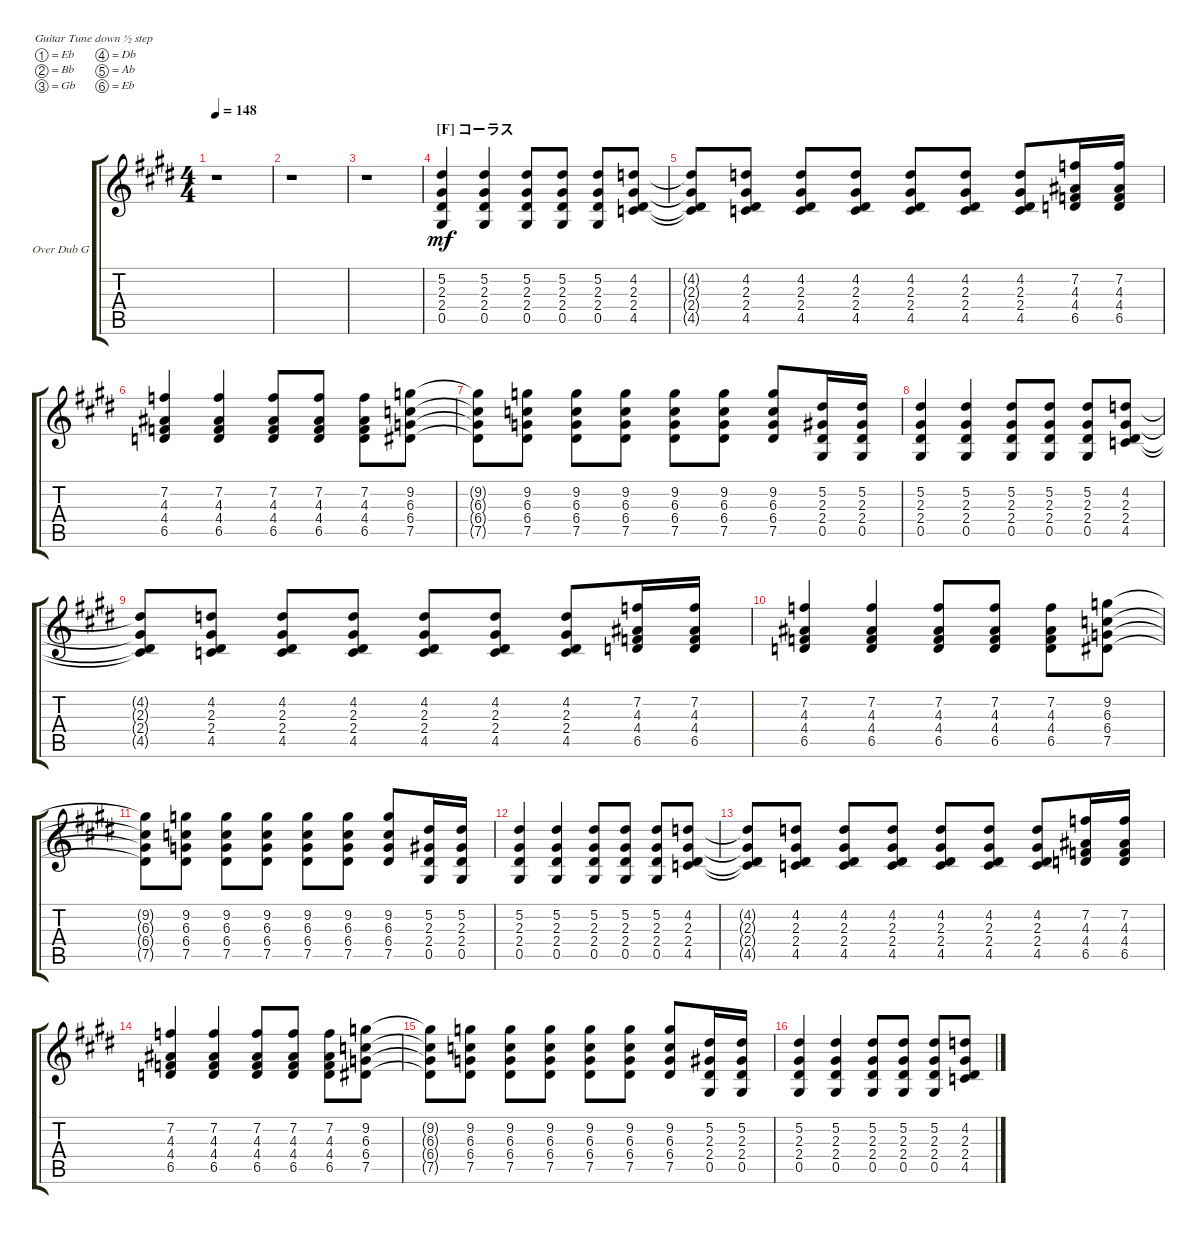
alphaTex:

\bracketExtendMode groupsimilarinstruments
\firstSystemTrackNameOrientation horizontal
\otherSystemsTrackNameOrientation horizontal
\track ("Over Dub Guitar" "Over Dub G") {instrument acousticguitarnylon}
\staff {score tabs}
\tuning (Eb4 Bb3 Gb3 Db3 Ab2 Eb2)
\ts (4 4)
\tempo 148
\clef g2
\ks e
r.1{dy mf} |
r.1 |
r.1 |
\section ("F" "コーラス")
(0.5 2.4 2.3 5.2).4 (0.5 2.4 2.3 5.2).4 (0.5 2.4 2.3 5.2).8 (0.5 2.4 2.3 5.2).8 (0.5 2.4 2.3 5.2).8 (4.5 2.4 2.3 4.2).8 |
(4.5{t} 2.4{t} 2.3{t} 4.2{t}).8 (4.5 2.4 2.3 4.2).8 (4.5 2.4 2.3 4.2).8 (4.5 2.4 2.3 4.2).8 (4.5 2.4 2.3 4.2).8 (4.5 2.4 2.3 4.2).8 (4.5 2.4 2.3 4.2).8 (6.5 4.4 4.3 7.2).16 (6.5 4.4 4.3 7.2).16 |
(6.5 4.4 4.3 7.2).4 (6.5 4.4 4.3 7.2).4 (6.5 4.4 4.3 7.2).8 (6.5 4.4 4.3 7.2).8 (6.5 4.4 4.3 7.2).8 (7.5 6.4 6.3 9.2).8 |
(7.5{t} 6.4{t} 6.3{t} 9.2{t}).8 (7.5 6.4 6.3 9.2).8 (7.5 6.4 6.3 9.2).8 (7.5 6.4 6.3 9.2).8 (7.5 6.4 6.3 9.2).8 (7.5 6.4 6.3 9.2).8 (7.5 6.4 6.3 9.2).8 (0.5 2.4 2.3 5.2).16 (0.5 2.4 2.3 5.2).16 |
(0.5 2.4 2.3 5.2).4 (0.5 2.4 2.3 5.2).4 (0.5 2.4 2.3 5.2).8 (0.5 2.4 2.3 5.2).8 (0.5 2.4 2.3 5.2).8 (4.5 2.4 2.3 4.2).8 |
(4.5{t} 2.4{t} 2.3{t} 4.2{t}).8 (4.5 2.4 2.3 4.2).8 (4.5 2.4 2.3 4.2).8 (4.5 2.4 2.3 4.2).8 (4.5 2.4 2.3 4.2).8 (4.5 2.4 2.3 4.2).8 (4.5 2.4 2.3 4.2).8 (6.5 4.4 4.3 7.2).16 (6.5 4.4 4.3 7.2).16 |
(6.5 4.4 4.3 7.2).4 (6.5 4.4 4.3 7.2).4 (6.5 4.4 4.3 7.2).8 (6.5 4.4 4.3 7.2).8 (6.5 4.4 4.3 7.2).8 (7.5 6.4 6.3 9.2).8 |
(7.5{t} 6.4{t} 6.3{t} 9.2{t}).8 (7.5 6.4 6.3 9.2).8 (7.5 6.4 6.3 9.2).8 (7.5 6.4 6.3 9.2).8 (7.5 6.4 6.3 9.2).8 (7.5 6.4 6.3 9.2).8 (7.5 6.4 6.3 9.2).8 (0.5 2.4 2.3 5.2).16 (0.5 2.4 2.3 5.2).16 |
(0.5 2.4 2.3 5.2).4 (0.5 2.4 2.3 5.2).4 (0.5 2.4 2.3 5.2).8 (0.5 2.4 2.3 5.2).8 (0.5 2.4 2.3 5.2).8 (4.5 2.4 2.3 4.2).8 |
(4.5{t} 2.4{t} 2.3{t} 4.2{t}).8 (4.5 2.4 2.3 4.2).8 (4.5 2.4 2.3 4.2).8 (4.5 2.4 2.3 4.2).8 (4.5 2.4 2.3 4.2).8 (4.5 2.4 2.3 4.2).8 (4.5 2.4 2.3 4.2).8 (6.5 4.4 4.3 7.2).16 (6.5 4.4 4.3 7.2).16 |
(6.5 4.4 4.3 7.2).4 (6.5 4.4 4.3 7.2).4 (6.5 4.4 4.3 7.2).8 (6.5 4.4 4.3 7.2).8 (6.5 4.4 4.3 7.2).8 (7.5 6.4 6.3 9.2).8 |
(7.5{t} 6.4{t} 6.3{t} 9.2{t}).8 (7.5 6.4 6.3 9.2).8 (7.5 6.4 6.3 9.2).8 (7.5 6.4 6.3 9.2).8 (7.5 6.4 6.3 9.2).8 (7.5 6.4 6.3 9.2).8 (7.5 6.4 6.3 9.2).8 (0.5 2.4 2.3 5.2).16 (0.5 2.4 2.3 5.2).16 |
(0.5 2.4 2.3 5.2).4 (0.5 2.4 2.3 5.2).4 (0.5 2.4 2.3 5.2).8 (0.5 2.4 2.3 5.2).8 (0.5 2.4 2.3 5.2).8 (4.5 2.4 2.3 4.2).8
